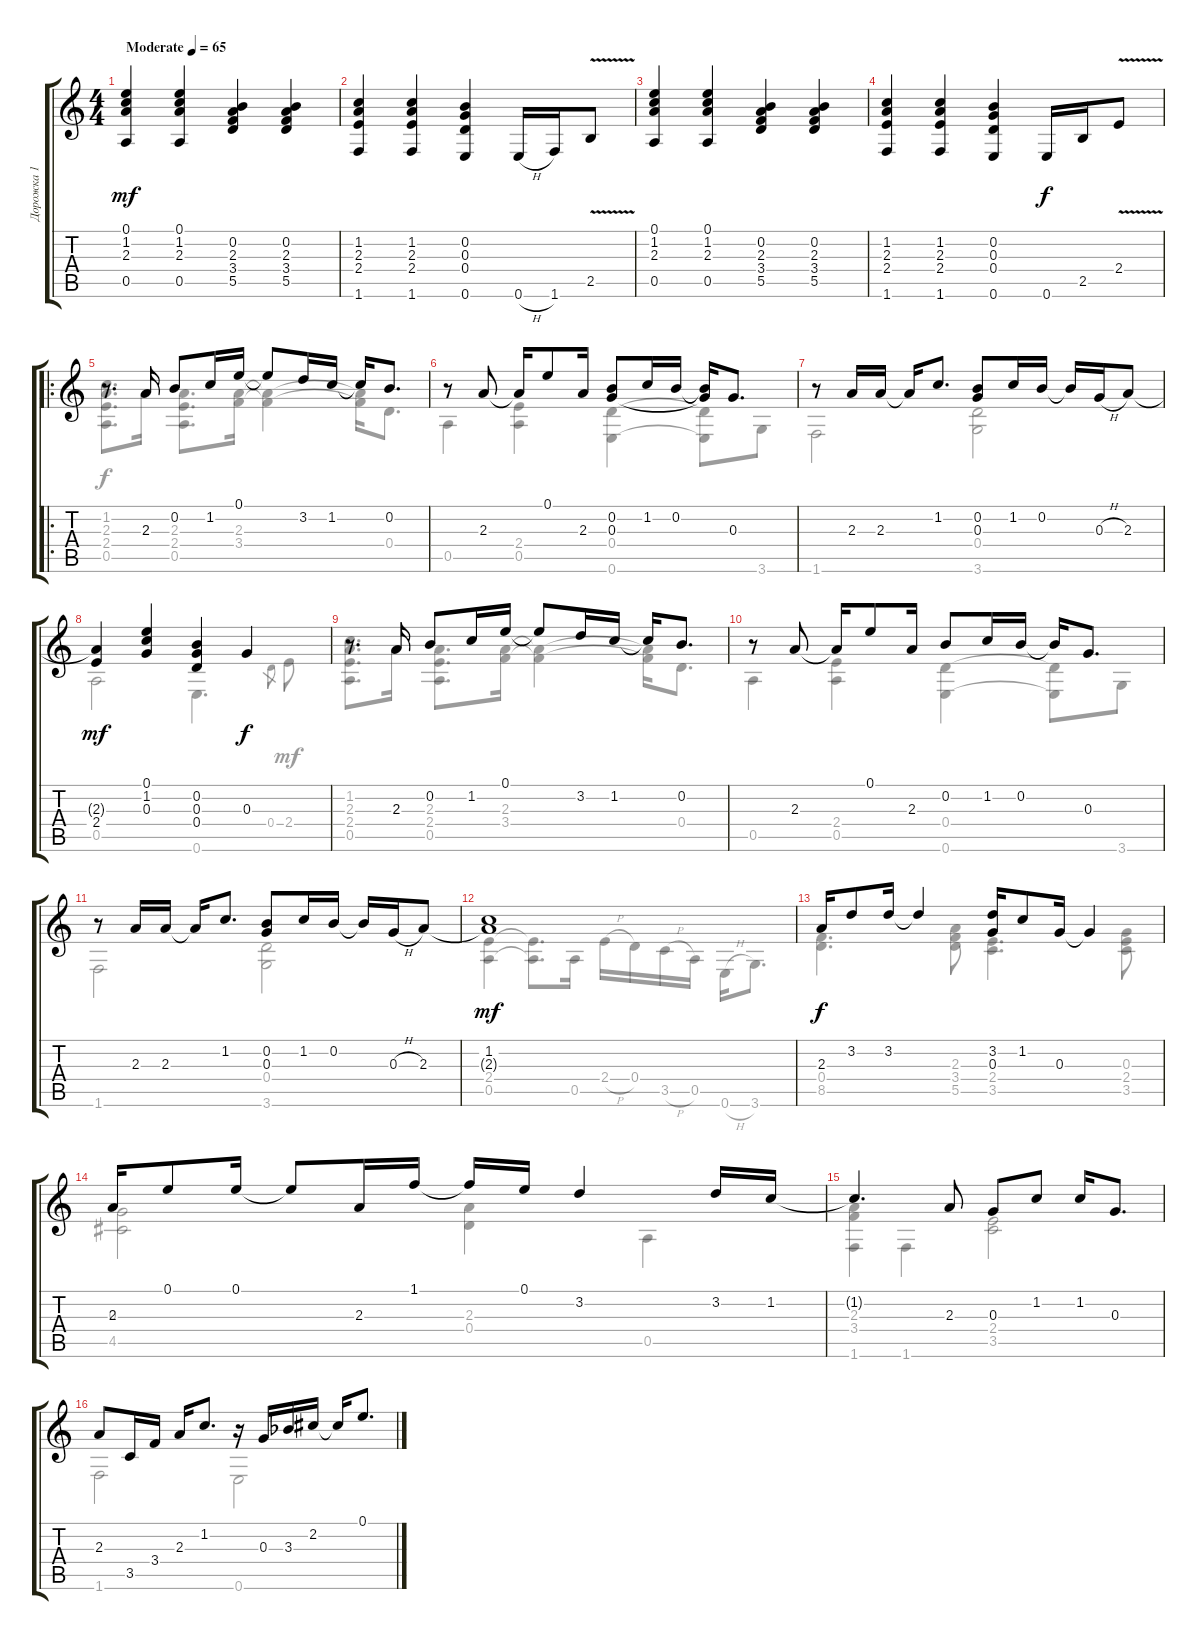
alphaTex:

\track ("Дорожка 1" "Дорожка 1") {instrument acousticguitarsteel}
\staff {score tabs}
\tuning (E4 B3 G3 D3 A2 E2) {hide}
\voice
\ts (4 4)
\tempo (65 "Moderate")
\clef g2
\ks c
(0.1 1.2 2.3 0.5).4{dy mf instrument acousticguitarsteel} (0.1 1.2 2.3 0.5).4 (0.2 2.3 3.4 5.5).4 (0.2 2.3 3.4 5.5).4 |
(1.2 2.3 2.4 1.6).4 (1.2 2.3 2.4 1.6).4 (0.2 0.3 0.4 0.6).4 0.6{h}.16 1.6.16 2.5{v}.8 |
(0.1 1.2 2.3 0.5).4 (0.1 1.2 2.3 0.5).4 (0.2 2.3 3.4 5.5).4 (0.2 2.3 3.4 5.5).4 |
(1.2 2.3 2.4 1.6).4 (1.2 2.3 2.4 1.6).4 (0.2 0.3 0.4 0.6).4 0.6.16{dy f} 2.5.16 2.4{v}.8 |
\ro
r.8{d} 2.3.16 0.2.8 1.2.16 0.1.16 0.1{t}.8 3.2.16 1.2.16 1.2{t}.16 0.2.8{d} |
r.8 2.3.8 2.3{t}.16 0.1.8 2.3.16 (0.2 0.3).8 1.2.16 0.2.16 (0.2{t} 0.3{t}).16 0.3.8{d} |
r.8 2.3.16 2.3.16 2.3{t}.16 1.2.8{d} (0.2 0.3).8 1.2.16 0.2.16 0.2{t}.16 0.3{h}.16 2.3.8 |
(2.3{t} 2.4).4{dy mf} (0.1 1.2 0.3).4 (0.2 0.3 0.4).4 0.3.4{dy f} |
r.8{d} 2.3.16 0.2.8 1.2.16 0.1.16 0.1{t}.8 3.2.16 1.2.16 1.2{t}.16 0.2.8{d} |
r.8 2.3.8 2.3{t}.16 0.1.8 2.3.16 0.2.8 1.2.16 0.2.16 0.2{t}.16 0.3.8{d} |
r.8 2.3.16 2.3.16 2.3{t}.16 1.2.8{d} (0.2 0.3).8 1.2.16 0.2.16 0.2{t}.16 0.3{h}.16 2.3.8 |
(1.2 2.3{t}).1{dy mf} |
2.3.16{dy f} 3.2.8 3.2.16 3.2{t}.4 (3.2 0.3).16 1.2.8 0.3.16 0.3{t}.4 |
2.3.16 0.1.8 0.1.16 0.1{t}.8 2.3.16 1.1.16 1.1{t}.16 0.1.16 3.2.4 3.2.16 1.2.16 |
1.2{t}.4{d} 2.3.8 0.3.8 1.2.8 1.2.16 0.3.8{d} |
2.3.8 3.5.16 3.4.16 2.3.16 1.2.8{d} r.16 0.3.16 3.3{acc b}.16 2.2.16 2.2{t}.16 0.1.8{d}
\voice
\clef g2
\ottava regular
\simile none
\ks c
|
|
|
|
(1.2 2.3 2.4 0.5).8{d} 2.3.16 (2.3 2.4 0.5).8{d} (2.3 3.4).16 (2.3{t} 3.4{t}).4 (2.3{t} 3.4{t}).16 0.4.8{d} |
0.5.4 (2.4 0.5).4 (0.4 0.6).4 (0.4{t} 0.6{t}).8 3.6.8 |
1.6.2 (0.4 3.6).2 |
0.5.2 0.6.4{d} 0.4.8{gr dy f} 2.4.8{dy mf} |
(1.2 2.3 2.4 0.5).8{d} 2.3.16 (2.3 2.4 0.5).8{d} (2.3 3.4).16 (2.3{t} 3.4{t}).4 (2.3{t} 3.4{t}).16 0.4.8{d} |
0.5.4 (2.4 0.5).4 (0.4 0.6).4 (0.4{t} 0.6{t}).8 3.6.8 |
1.6.2 (0.4 3.6).2 |
(2.4 0.5).4 (2.4{t} 0.5{t}).8{d} 0.5.16 2.4{h}.16 0.4.16 3.5{h}.16 0.5.16 0.6{h}.16 3.6.8{d} |
(0.4 8.5).4{d} (2.3 3.4 5.5).8 (2.4 3.5).4{d} (0.3 2.4 3.5).8 |
(0.3 4.5).2 (2.3 0.4).4 0.5.4 |
(2.3 3.4 1.6).4 1.6.4 (2.4 3.5).2 |
1.6.2 0.6.2
